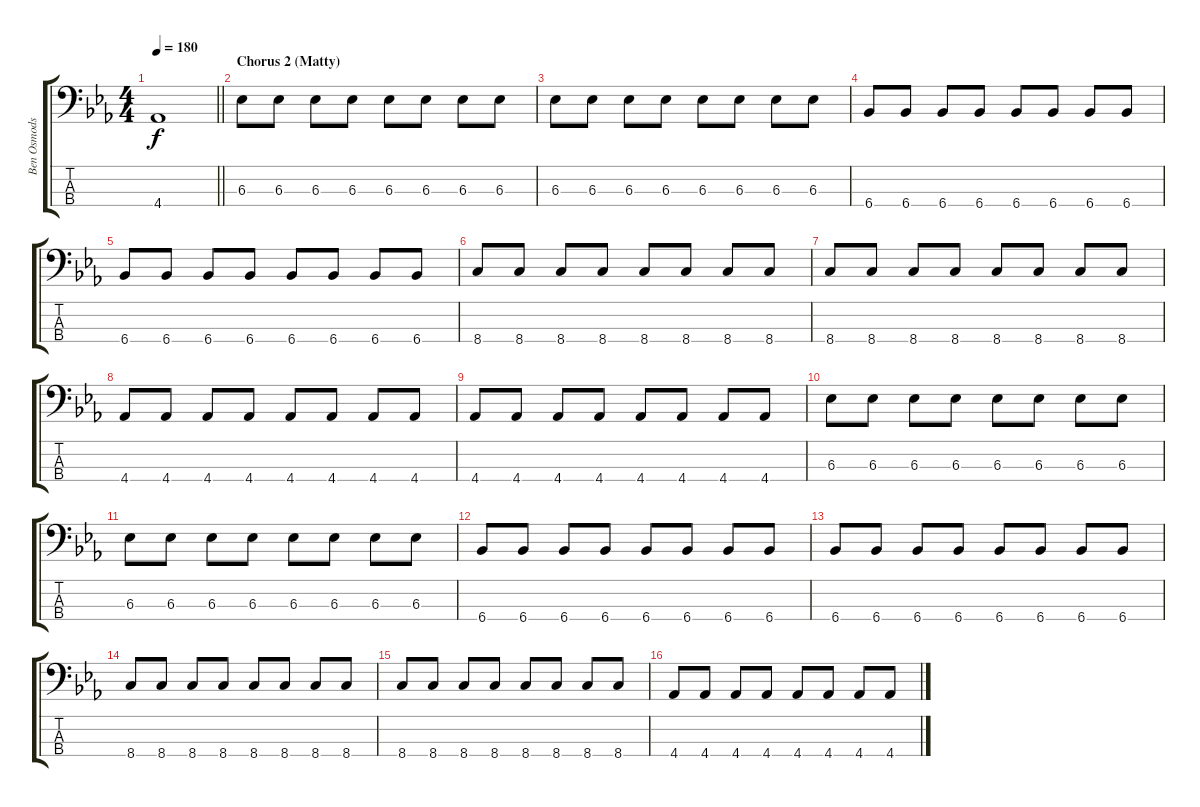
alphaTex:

\track ("Ben Osmodson - Bass" "Ben Osmods") {instrument electricbassfinger}
\staff {score tabs}
\tuning (G2 D2 A1 E1) {hide}
\ts (4 4)
\tempo 180
\clef f4
\barLineRight lightlight
\ks eb
4.4.1{dy f} |
\section ("" "Chorus 2 (Matty)")
6.3.8 6.3.8 6.3.8 6.3.8 6.3.8 6.3.8 6.3.8 6.3.8 |
6.3.8 6.3.8 6.3.8 6.3.8 6.3.8 6.3.8 6.3.8 6.3.8 |
6.4.8 6.4.8 6.4.8 6.4.8 6.4.8 6.4.8 6.4.8 6.4.8 |
6.4.8 6.4.8 6.4.8 6.4.8 6.4.8 6.4.8 6.4.8 6.4.8 |
8.4.8 8.4.8 8.4.8 8.4.8 8.4.8 8.4.8 8.4.8 8.4.8 |
8.4.8 8.4.8 8.4.8 8.4.8 8.4.8 8.4.8 8.4.8 8.4.8 |
4.4.8 4.4.8 4.4.8 4.4.8 4.4.8 4.4.8 4.4.8 4.4.8 |
4.4.8 4.4.8 4.4.8 4.4.8 4.4.8 4.4.8 4.4.8 4.4.8 |
6.3.8 6.3.8 6.3.8 6.3.8 6.3.8 6.3.8 6.3.8 6.3.8 |
6.3.8 6.3.8 6.3.8 6.3.8 6.3.8 6.3.8 6.3.8 6.3.8 |
6.4.8 6.4.8 6.4.8 6.4.8 6.4.8 6.4.8 6.4.8 6.4.8 |
6.4.8 6.4.8 6.4.8 6.4.8 6.4.8 6.4.8 6.4.8 6.4.8 |
8.4.8 8.4.8 8.4.8 8.4.8 8.4.8 8.4.8 8.4.8 8.4.8 |
8.4.8 8.4.8 8.4.8 8.4.8 8.4.8 8.4.8 8.4.8 8.4.8 |
4.4.8 4.4.8 4.4.8 4.4.8 4.4.8 4.4.8 4.4.8 4.4.8
